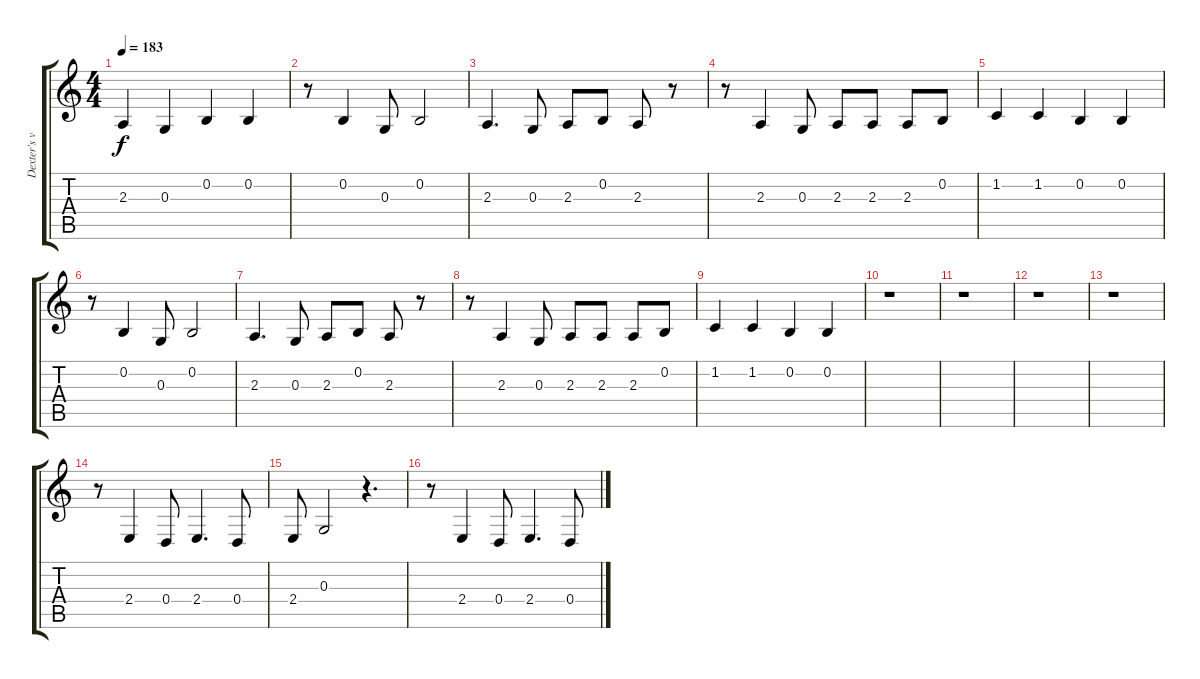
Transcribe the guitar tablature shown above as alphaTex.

\track ("Dexter's voice" "Dexter's v") {instrument trumpet}
\staff {score tabs}
\tuning (E4 B3 G3 D3 A2 E2) {hide}
\ts (4 4)
\tempo 183
\clef g2
\ks c
2.3.4{dy f} 0.3.4 0.2.4 0.2.4 |
r.8 0.2.4 0.3.8 0.2.2 |
2.3.4{d} 0.3.8 2.3.8 0.2.8 2.3.8 r.8 |
r.8 2.3.4 0.3.8 2.3.8 2.3.8 2.3.8 0.2.8 |
1.2.4 1.2.4 0.2.4 0.2.4 |
r.8 0.2.4 0.3.8 0.2.2 |
2.3.4{d} 0.3.8 2.3.8 0.2.8 2.3.8 r.8 |
r.8 2.3.4 0.3.8 2.3.8 2.3.8 2.3.8 0.2.8 |
1.2.4 1.2.4 0.2.4 0.2.4 |
r.1 |
r.1 |
r.1 |
r.1 |
r.8 2.4.4 0.4.8 2.4.4{d} 0.4.8 |
2.4.8 0.3.2 r.4{d} |
r.8 2.4.4 0.4.8 2.4.4{d} 0.4.8
